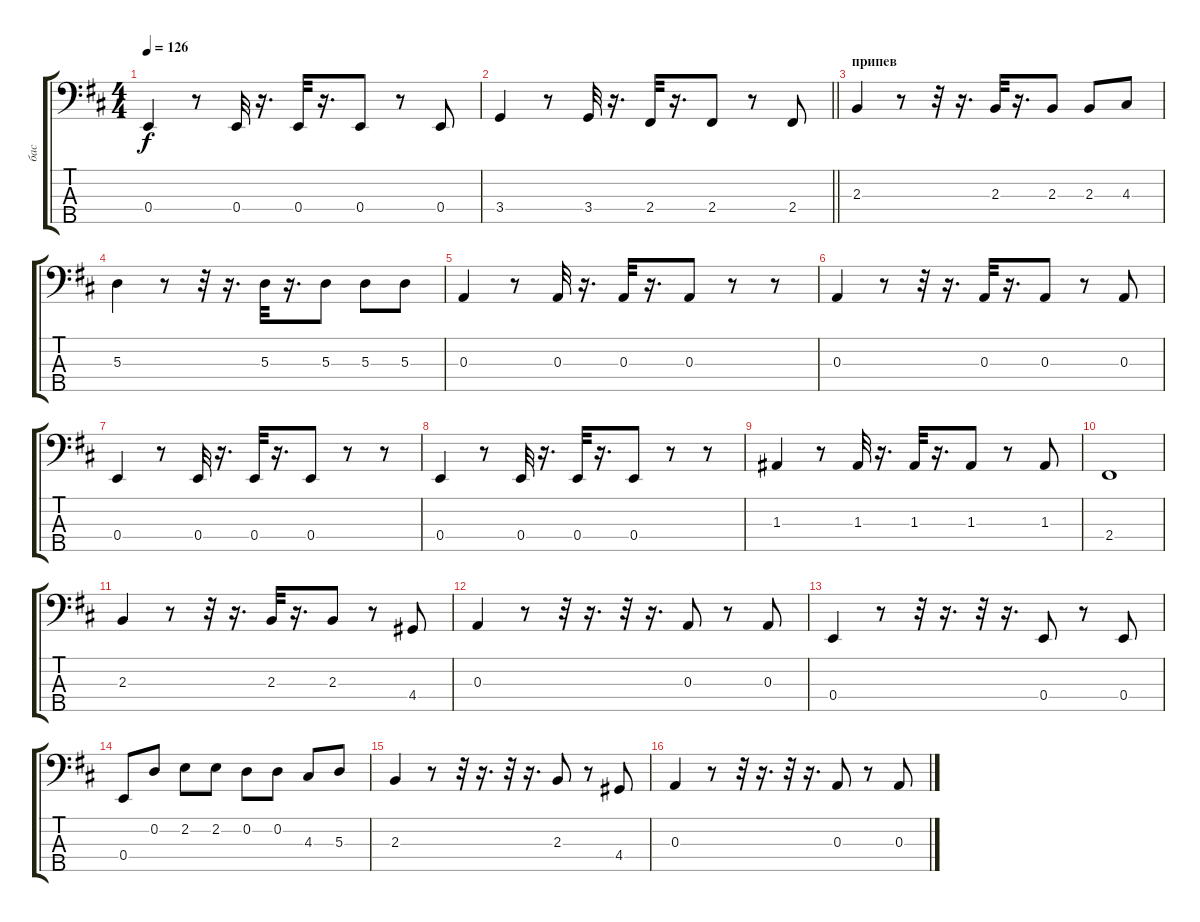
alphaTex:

\track ("бас" "бас") {instrument electricbassfinger}
\staff {score tabs}
\tuning (G2 D2 A1 E1 B0) {hide}
\ts (4 4)
\tempo 126
\clef f4
\ks d
0.4.4{dy f} r.8 0.4.32 r.16{d} 0.4.32 r.16{d} 0.4.8 r.8 0.4.8 |
\barLineRight lightlight
3.4.4 r.8 3.4.32 r.16{d} 2.4.32 r.16{d} 2.4.8 r.8 2.4.8 |
\section ("" "припев")
2.3.4 r.8 r.32 r.16{d} 2.3.32 r.16{d} 2.3.8 2.3.8 4.3.8 |
5.3.4 r.8 r.32 r.16{d} 5.3.32 r.16{d} 5.3.8 5.3.8 5.3.8 |
0.3.4 r.8 0.3.32 r.16{d} 0.3.32 r.16{d} 0.3.8 r.8 r.8 |
0.3.4 r.8 r.32 r.16{d} 0.3.32 r.16{d} 0.3.8 r.8 0.3.8 |
0.4.4 r.8 0.4.32 r.16{d} 0.4.32 r.16{d} 0.4.8 r.8 r.8 |
0.4.4 r.8 0.4.32 r.16{d} 0.4.32 r.16{d} 0.4.8 r.8 r.8 |
1.3.4 r.8 1.3.32 r.16{d} 1.3.32 r.16{d} 1.3.8 r.8 1.3.8 |
2.4.1 |
2.3.4 r.8 r.32 r.16{d} 2.3.32 r.16{d} 2.3.8 r.8 4.4.8 |
0.3.4 r.8 r.32 r.16{d} r.32 r.16{d} 0.3.8 r.8 0.3.8 |
0.4.4 r.8 r.32 r.16{d} r.32 r.16{d} 0.4.8 r.8 0.4.8 |
0.4.8 0.2.8 2.2.8 2.2.8 0.2.8 0.2.8 4.3.8 5.3.8 |
2.3.4 r.8 r.32 r.16{d} r.32 r.16{d} 2.3.8 r.8 4.4.8 |
0.3.4 r.8 r.32 r.16{d} r.32 r.16{d} 0.3.8 r.8 0.3.8
